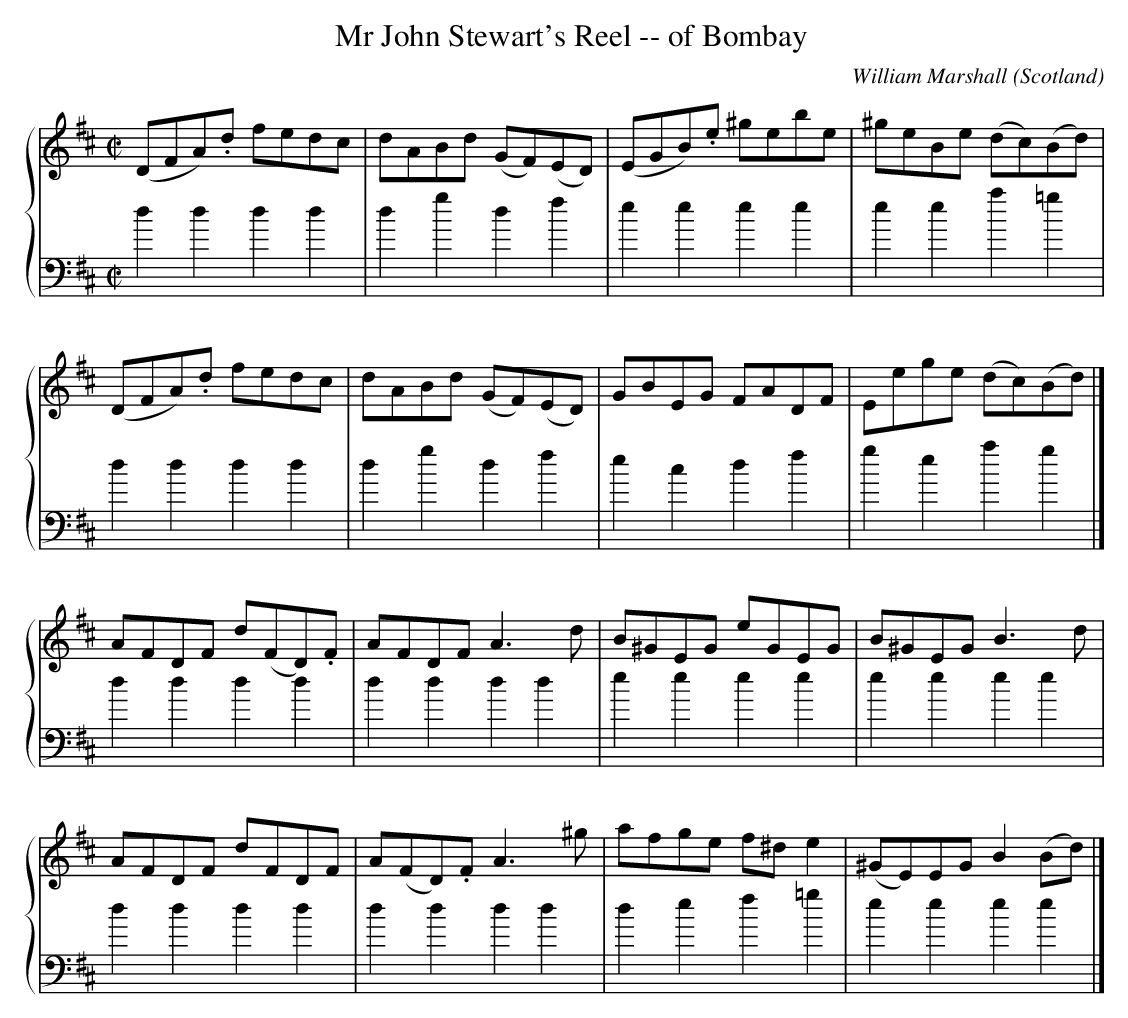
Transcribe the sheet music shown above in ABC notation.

X:1
T:Mr John Stewart's Reel -- of Bombay
C:William Marshall
L:1/8
M:C|
O:Scotland
K:D
%%staves {1 2}
V:1
(DFA).d fedc | dABd (GF)(ED) | (EGB).e ^gebe | ^geBe (dc)(Bd) |
(DFA).d fedc | dABd (GF)(ED) | GBEG  FADF | Eege (dc)(Bd) |]
AFDF d(FD).F | AFDF A3 d | B^GEG eGEG | B^GEG B3 d |
AFDF dFDF | A(FD).F A3 ^g | afge f^d e2 | (^GE)EG B2 (Bd) |]
V:2 clef=bass
L:1/4
dddd | dgdf | eeee | eea=g | dddd | dgdf | ecdf | geag |] \
dddd | dddd | eeee | eeee | dddd | dddd | def=g | eeee |]
